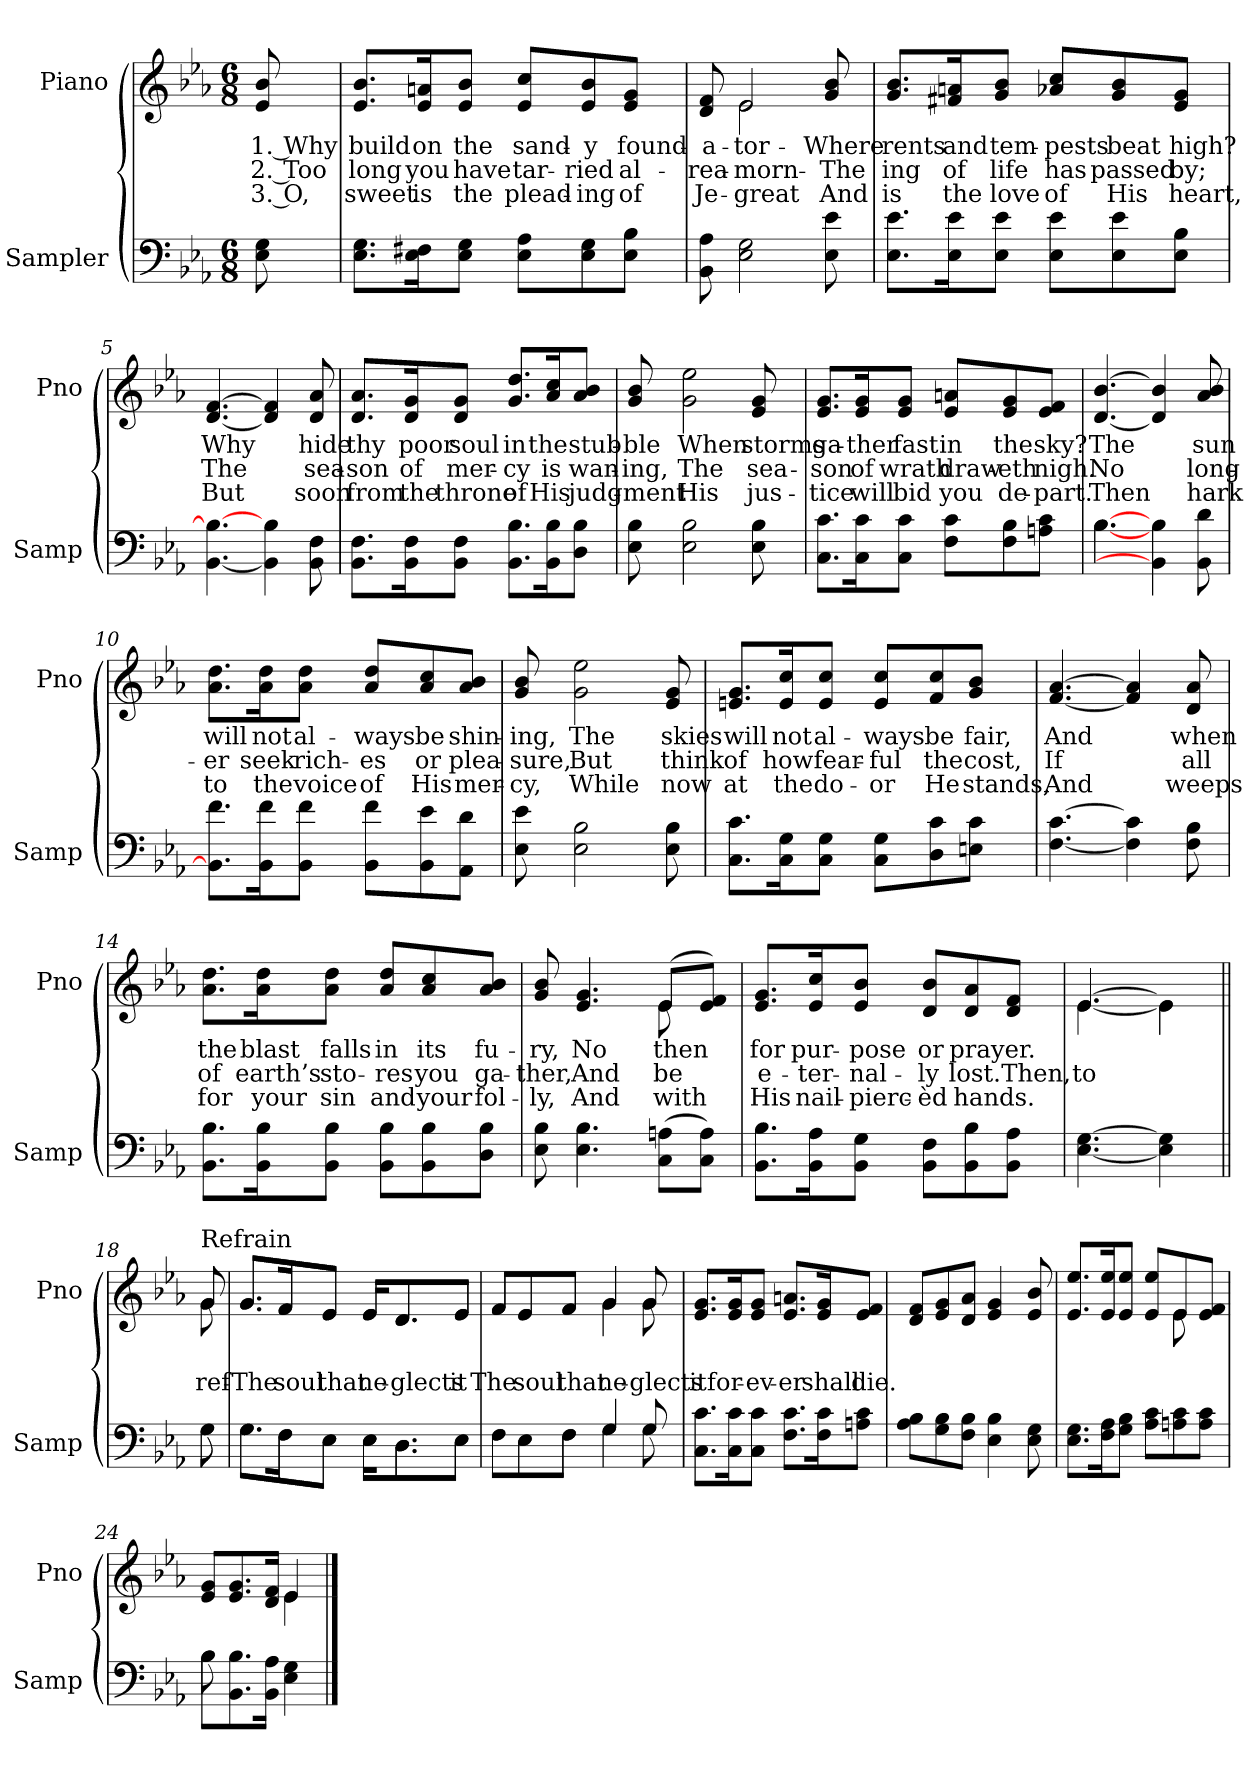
**kern	**kern	**text	**text	**text
*part2	*part1	*part1	*part1	*part1
*staff2	*staff1	*staff1	*staff1	*staff1
*I"Sampler	*I"Piano	*	*	*
*I'Samp	*I'Pno	*	*	*
*clefF4	*clefG2	*	*	*
*k[b-e-a-]	*k[b-e-a-]	*	*	*
*E-:	*E-:	*	*	*
*M6/8	*M6/8	*	*	*
=1	=1	=1	=1	=1
8E- 8G	8e- 8b-	1. Why	2. Too	3. O,
=2	=2	=2	=2	=2
8.E-\ 8.G\L	8.e-/ 8.b-/L	build	long	sweet
16E-\ 16F#X\K	16e-/ 16an/K	on	you	is
8E-\ 8G\J	8e-/ 8b-/J	the	have	the
8E-\ 8A-\L	8e-/ 8cc/L	sand-	tar-	plead-
8E-\ 8G\	8e-/ 8b-/	-y	-ried	-ing
8E-\ 8B-\J	8e-/ 8g/J	found-	al-	of
=3	=3	=3	=3	=3
*	*^	*	*	*
8BB- 8A-	8d 8f	8ryy	-a-	-rea-	Je-
2E- 2G	2e-/	2e-	tor-	morn-	great
8E- 8e-	8g 8b-	8ryy	Where	The	And
*	*v	*v	*	*	*
=4	=4	=4	=4	=4
8.E-\ 8.e-\L	8.g/ 8.b-/L	-rents	-ing	is
16E-\ 16e-\K	16f#X/ 16an/K	and	of	the
8E-\ 8e-\J	8g/ 8b-/J	tem-	life	love
8E-\ 8e-\L	8a-X/ 8cc/L	-pests	has	of
8E-\ 8e-\	8g/ 8b-/	beat	passed	His
8E-\ 8B-\J	8e-/ 8g/J	high?	by;	heart,
=5	=5	=5	=5	=5
[4.BB- 4.B-_	[4.d [4.f	Why	The	But
4BB-] 4B-	4d] 4f]	.	.	.
8BB- 8F	8d 8a-	hide	sea-	soon
=6	=6	=6	=6	=6
8.BB-\ 8.F\L	8.d/ 8.a-/L	thy	-son	from
16BB-\ 16F\K	16d/ 16g/K	poor	of	the
8BB-\ 8F\J	8d/ 8g/J	soul	mer-	throne
8.BB-\ 8.B-\L	8.g/ 8.dd/L	in	-cy	of
16BB-\ 16B-\K	16a-/ 16cc/K	the	is	His
8D\ 8B-\J	8a-/ 8b-/J	stub-	wan-	judg-
=7	=7	=7	=7	=7
8E- 8B-	8g 8b-	-ble	-ing,	-ment
2E- 2B-	2g 2ee-	When	The	His
8E- 8B-	8e- 8g	storms	sea-	jus-
=8	=8	=8	=8	=8
8.C\ 8.c\L	8.e-/ 8.g/L	ga-	-son	-tice
16C\ 16c\K	16e-/ 16g/K	-ther	of	will
8C\ 8c\J	8e-/ 8g/J	fast	wrath	bid
8F\ 8c\L	8e-/ 8an/L	in	draw-	you
8F\ 8B-\	8e-/ 8g/	the	-eth	de-
8An\ 8c\J	8e-/ 8f/J	sky?	nigh.	-part.
=9	=9	=9	=9	=9
*^	*	*	*	*
[4.B-\	[4.B-	[4.d [4.b-	The	No	Then
4BB-] 4B-	4.ryy	4d] 4b-]	.	.	.
8BB- 8d	.	8a- 8b-	sun	long-	hark
*v	*v	*	*	*	*
=10	=10	=10	=10	=10
8.BB-]\ 8.f\L	8.a-\ 8.dd\L	will	-er	to
16BB-\ 16f\K	16a-\ 16dd\K	not	seek	the
8BB-\ 8f\J	8a-\ 8dd\J	al-	rich-	voice
8BB-\ 8f\L	8a-/ 8dd/L	-ways	-es	of
8BB-\ 8e-\	8a-/ 8cc/	be	or	His
8AA-\ 8d\J	8a-/ 8b-/J	shin-	plea-	mer-
=11	=11	=11	=11	=11
8E- 8e-	8g 8b-	-ing,	-sure,	-cy,
2E- 2B-	2g 2ee-	The	But	While
8E- 8B-	8e- 8g	skies	think	now
=12	=12	=12	=12	=12
8.C\ 8.c\L	8.en/ 8.g/L	will	of	at
16C\ 16G\K	16e/ 16cc/K	not	how	the
8C\ 8G\J	8e/ 8cc/J	al-	fear-	do-
8C\ 8G\L	8e/ 8cc/L	-ways	-ful	-or
8D\ 8c\	8f/ 8cc/	be	the	He
8En\ 8c\J	8g/ 8b-/J	fair,	cost,	stands,
=13	=13	=13	=13	=13
[4.F [4.c	[4.f [4.a-	And	If	And
4F] 4c]	4f] 4a-]	.	.	.
8F 8B-	8d 8a-	when	all	weeps
=14	=14	=14	=14	=14
8.BB-\ 8.B-\L	8.a-\ 8.dd\L	the	of	for
16BB-\ 16B-\K	16a-\ 16dd\K	blast	earth’s	your
8BB-\ 8B-\J	8a-\ 8dd\J	falls	sto-	sin
8BB-\ 8B-\L	8a-/ 8dd/L	in	-res	and
8BB-\ 8B-\	8a-/ 8cc/	its	you	your
8D\ 8B-\J	8a-/ 8b-/J	fu-	ga-	fol-
=15	=15	=15	=15	=15
*	*^	*	*	*
8E- 8B-	8g 8b-	2ryy	-ry,	-ther,	-ly,
4.E- 4.B-	4.e- 4.g	.	No	And	And
(8C\ 8An\L	(8e-/L	8e-	then	be	with
8C\ 8A\J)	8e-/ 8f/J)	8ryy	.	.	.
*	*v	*v	*	*	*
=16	=16	=16	=16	=16
8.BB-\ 8.B-\L	8.e-/ 8.g/L	for	e-	His
16BB-\ 16A-\K	16e-/ 16cc/K	pur-	-ter-	nail-
8BB-\ 8G\J	8e-/ 8b-/J	-pose	-nal-	-pierc-
8BB-\ 8F\L	8d/ 8b-/L	or	-ly	-èd
8BB-\ 8B-\	8d/ 8a-/	prayer.	lost.	hands.
8BB-\ 8A-\J	8d/ 8f/J	.	Then,	.
=17	=17	=17	=17	=17
*	*^	*	*	*
[4.E- [4.G	[4.e-/	[4.e-	.	to	.
4E-] 4G]	4e-\]	4e-]	.	.	.
=18||	=18||	=18||	=18||	=18||	=18||
*^	*	*	*	*	*
!	!	!LO:TX:t=Refrain	!	!	!	!
8G\	8G	8g/	8g	.	ref-	.
=19	=19	=19	=19	=19	=19	=19
8.G\L	8.G\L	8.g/L	8.g/L	.	The	.
16F\K	16F\K	16f/K	16f/K	.	soul	.
8E-\J	8E-\J	8e-/J	8e-/J	.	that	.
16E-\KL	16E-\KL	16e-/KL	16e-/KL	.	ne-	.
8.D\	8.D\	8.d/	8.d/	.	-glects	.
8E-\J	8E-\J	8e-/J	8e-/J	.	it	.
=20	=20	=20	=20	=20	=20	=20
8F\L	8F\L	8f/L	8f/L	.	The	.
8E-\	8E-\	8e-/	8e-/	.	soul	.
8F\J	8F\J	8f/J	8f/J	.	that	.
4G/	4G	4g/	4g	.	ne-	.
8G/	8G	8g/	8g	.	-glects	.
*v	*v	*	*	*	*	*
*	*v	*v	*	*	*
=21	=21	=21	=21	=21
8.C\ 8.c\L	8.e-/ 8.g/L	.	it	.
16C\ 16c\K	16e-/ 16g/K	.	for-	.
8C\ 8c\J	8e-/ 8g/J	.	-ev-	.
8.F\ 8.c\L	8.e-/ 8.an/L	.	-er	.
16F\ 16c\K	16e-/ 16g/K	.	shall	.
8An\ 8c\J	8e-/ 8f/J	.	die.	.
=22	=22	=22	=22	=22
8A-\ 8B-\L	8d/ 8f/L	.	.	.
8G\ 8B-\	8e-/ 8g/	.	.	.
8F\ 8B-\J	8d/ 8a-/J	.	.	.
4E- 4B-	4e- 4g	.	.	.
8E- 8G	8e- 8b-	.	.	.
=23	=23	=23	=23	=23
*	*^	*	*	*
8.E-\ 8.G\L	8.e-/ 8.ee-/L	2ryy	.	.	.
16F\ 16A-\K	16e-/ 16ee-/K	.	.	.	.
8G\ 8B-\J	8e-/ 8ee-/J	.	.	.	.
8A-\ 8c\L	8e-/ 8ee-/L	.	.	.	.
8An\ 8c\	8e-/	8e-	.	.	.
8A\ 8c\J	8e-/ 8f/J	8ryy	.	.	.
=24	=24	=24	=24	=24	=24
*^	*	*	*	*	*
8B-\L	8B-	8e-/ 8g/L	4.ryy	.	.	.
8.BB-\ 8.B-\	2ryy	8.e-/ 8.g/	.	.	.	.
16BB-\ 16A-\Jk	.	16d/ 16f/Jk	.	.	.	.
4E- 4G	.	4e-/	4e-	.	.	.
*v	*v	*	*	*	*	*
*	*v	*v	*	*	*
==	==	==	==	==
*-	*-	*-	*-	*-
